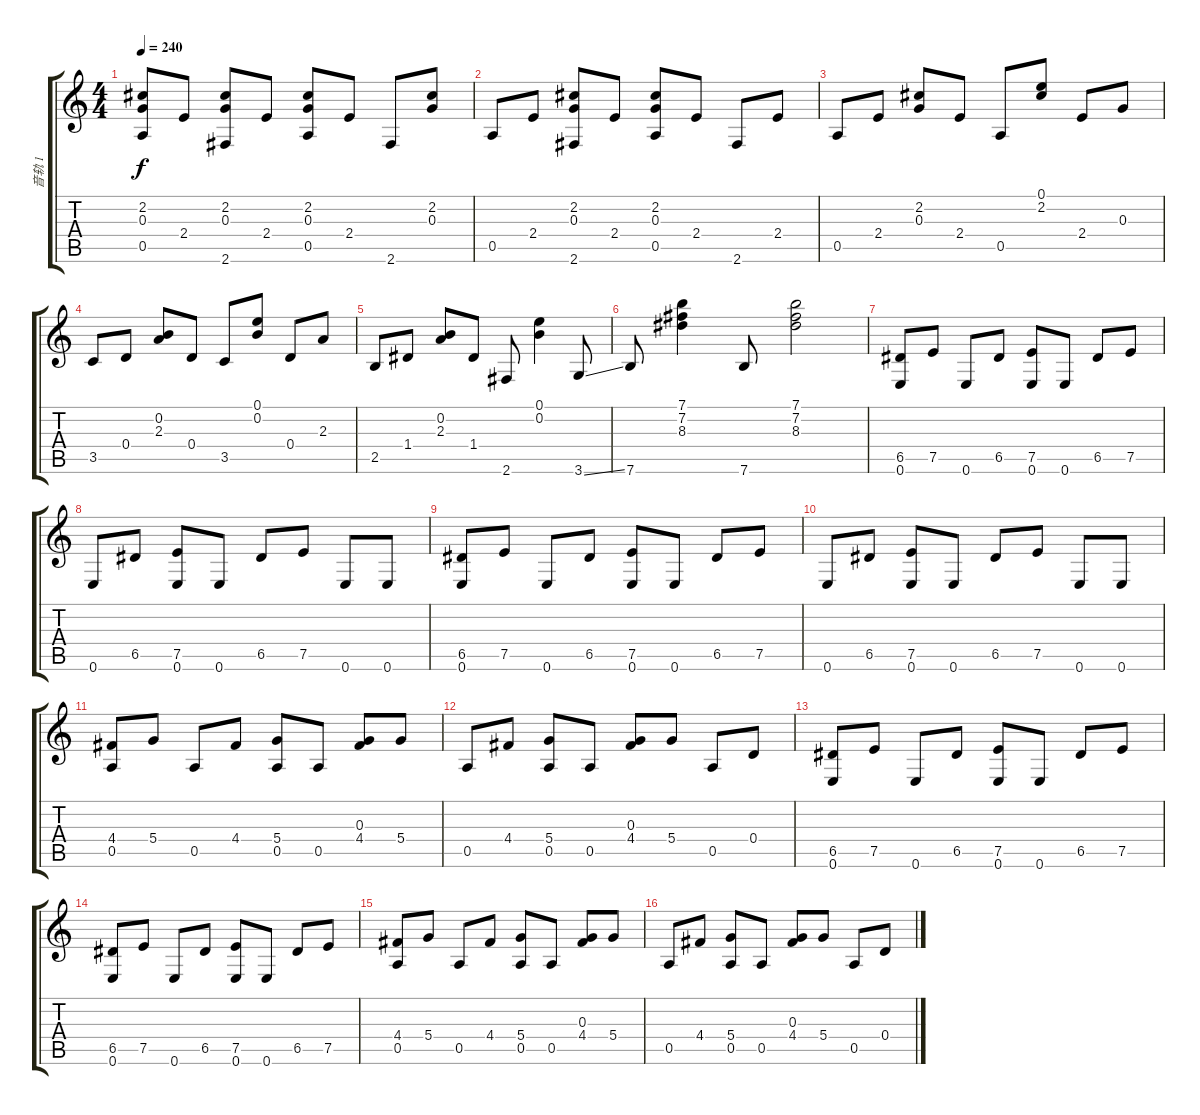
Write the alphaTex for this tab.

\track ("音轨 1" "音轨 1") {instrument acousticguitarsteel}
\staff {score tabs}
\tuning (E4 B3 G3 D3 A2 E2) {hide}
\ts (4 4)
\tempo 240
\clef g2
\ks c
(2.2 0.3 0.5).8{dy f} 2.4.8 (2.2 0.3 2.6).8 2.4.8 (2.2 0.3 0.5).8 2.4.8 2.6.8 (2.2 0.3).8 |
0.5.8 2.4.8 (2.2 0.3 2.6).8 2.4.8 (2.2 0.3 0.5).8 2.4.8 2.6.8 2.4.8 |
0.5.8 2.4.8 (2.2 0.3).8 2.4.8 0.5.8 (0.1 2.2).8 2.4.8 0.3.8 |
3.5.8 0.4.8 (0.2 2.3).8 0.4.8 3.5.8 (0.1 0.2).8 0.4.8 2.3.8 |
2.5.8 1.4.8 (0.2 2.3).8 1.4.8 2.6.8 (0.1 0.2).4 3.6{ss}.8 |
7.6.8 (7.1 7.2 8.3).4 7.6.8 (7.1 7.2 8.3).2 |
(6.5 0.6).8 7.5.8 0.6.8 6.5.8 (7.5 0.6).8 0.6.8 6.5.8 7.5.8 |
0.6.8 6.5.8 (7.5 0.6).8 0.6.8 6.5.8 7.5.8 0.6.8 0.6.8 |
(6.5 0.6).8 7.5.8 0.6.8 6.5.8 (7.5 0.6).8 0.6.8 6.5.8 7.5.8 |
0.6.8 6.5.8 (7.5 0.6).8 0.6.8 6.5.8 7.5.8 0.6.8 0.6.8 |
(4.4 0.5).8 5.4.8 0.5.8 4.4.8 (5.4 0.5).8 0.5.8 (0.3 4.4).8 5.4.8 |
0.5.8 4.4.8 (5.4 0.5).8 0.5.8 (0.3 4.4).8 5.4.8 0.5.8 0.4.8 |
(6.5 0.6).8 7.5.8 0.6.8 6.5.8 (7.5 0.6).8 0.6.8 6.5.8 7.5.8 |
(6.5 0.6).8 7.5.8 0.6.8 6.5.8 (7.5 0.6).8 0.6.8 6.5.8 7.5.8 |
(4.4 0.5).8 5.4.8 0.5.8 4.4.8 (5.4 0.5).8 0.5.8 (0.3 4.4).8 5.4.8 |
0.5.8 4.4.8 (5.4 0.5).8 0.5.8 (0.3 4.4).8 5.4.8 0.5.8 0.4.8
